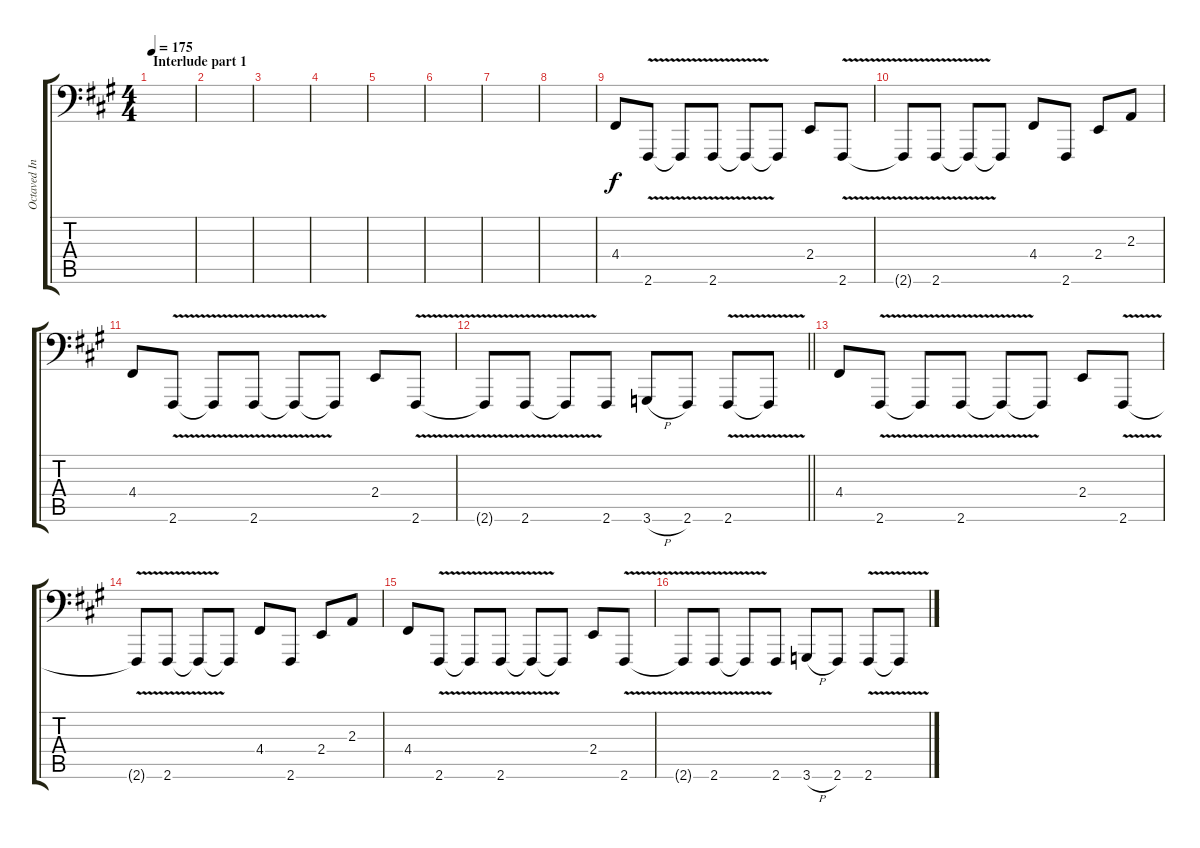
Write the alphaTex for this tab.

\track ("Octaved Interlude Synth" "Octaved In") {instrument lead2sawtooth}
\staff {score tabs}
\tuning (E3 B2 G2 D2 A1 E1) {hide}
\ts (4 4)
\section ("" "Interlude part 1")
\tempo 175
\clef f4
\ks f#minor
|
|
|
|
|
|
|
|
4.4.8{volume 10 instrument lead8bassandlead} 2.6{v}.8 2.6{t}.8 2.6{v}.8 2.6{t}.8 2.6{t}.8 2.4.8 2.6{v}.8 |
2.6{t}.8 2.6{v}.8 2.6{t}.8 2.6{t}.8 4.4.8 2.6.8 2.4.8 2.3.8 |
4.4.8 2.6{v}.8 2.6{t}.8 2.6{v}.8 2.6{t}.8 2.6{t}.8 2.4.8 2.6{v}.8 |
\barLineRight lightlight
2.6{t}.8 2.6{v}.8 2.6{t}.8 2.6.8 3.6{h}.8 2.6.8 2.6{v}.8 2.6{t}.8 |
4.4.8 2.6{v}.8 2.6{t}.8 2.6{v}.8 2.6{t}.8 2.6{t}.8 2.4.8 2.6{v}.8 |
2.6{t}.8 2.6{v}.8 2.6{t}.8 2.6{t}.8 4.4.8 2.6.8 2.4.8 2.3.8 |
4.4.8 2.6{v}.8 2.6{t}.8 2.6{v}.8 2.6{t}.8 2.6{t}.8 2.4.8 2.6{v}.8 |
2.6{t}.8 2.6{v}.8 2.6{t}.8 2.6.8 3.6{h}.8 2.6.8 2.6{v}.8 2.6{t}.8
